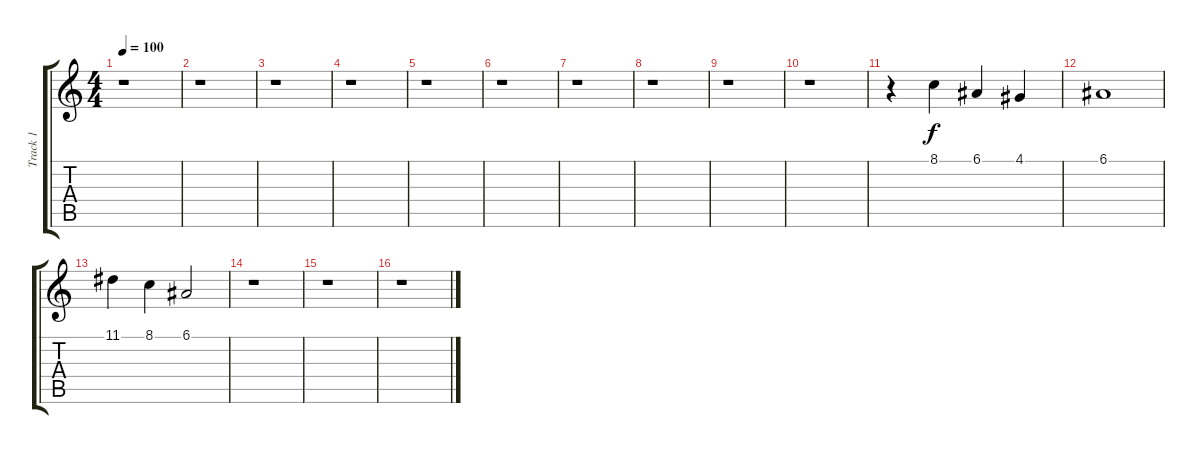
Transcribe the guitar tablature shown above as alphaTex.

\track ("Track 1" "Track 1") {instrument brasssection}
\staff {score tabs}
\tuning (E4 B3 G3 D3 A2 E2) {hide}
\ts (4 4)
\tempo 100
\clef g2
\ks c
r.1{dy f} |
r.1 |
r.1 |
r.1 |
r.1 |
r.1 |
r.1 |
r.1 |
r.1 |
r.1 |
r.4 8.1.4 6.1.4 4.1.4 |
6.1.1 |
11.1.4 8.1.4 6.1.2 |
r.1 |
r.1 |
r.1
